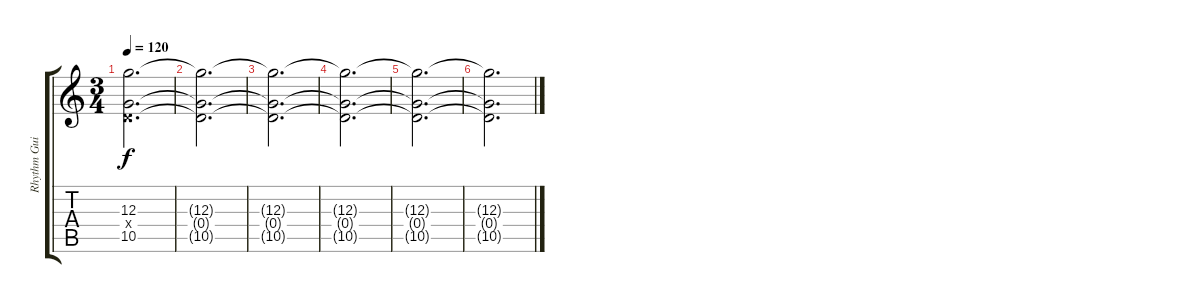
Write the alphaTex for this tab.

\track ("Rhythm Guitar" "Rhythm Gui") {instrument distortionguitar}
\staff {score tabs}
\tuning (E4 B3 G3 D3 A2 E2) {hide}
\ts (3 4)
\tempo 120
\clef g2
\ks c
(12.3 0.4{x} 10.5).2{d dy f} |
(12.3{t} 0.4{t} 10.5{t}).2{d} |
(12.3{t} 0.4{t} 10.5{t}).2{d} |
(12.3{t} 0.4{t} 10.5{t}).2{d} |
(12.3{t} 0.4{t} 10.5{t}).2{d} |
(12.3{t} 0.4{t} 10.5{t}).2{d}
